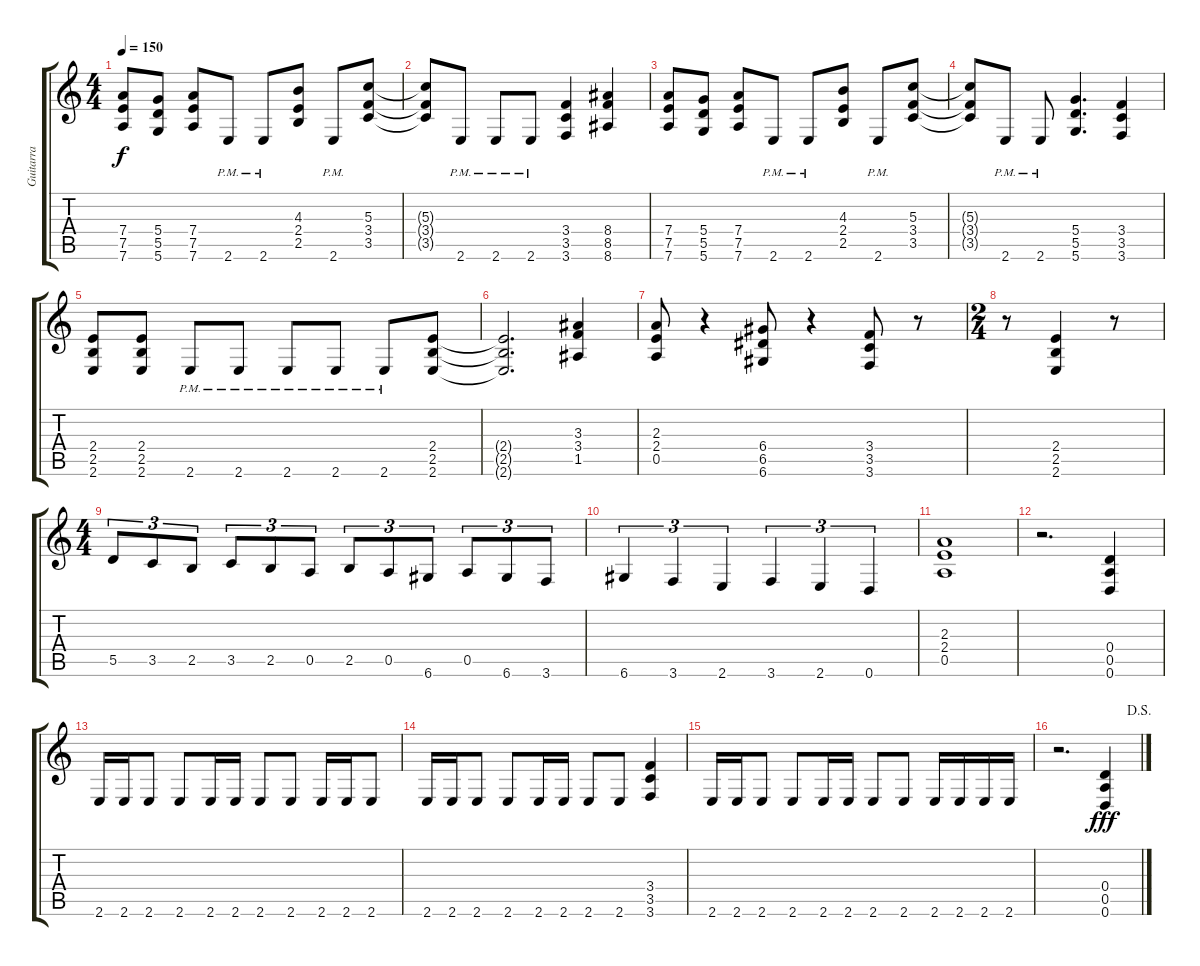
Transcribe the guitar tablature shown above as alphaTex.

\track ("Guitarra" "Guitarra") {instrument overdrivenguitar}
\staff {score tabs}
\tuning (E4 B3 G3 D3 A2 D2) {hide}
\ts (4 4)
\tempo 150
\clef g2
\ks c
(7.4 7.5 7.6).8{dy f} (5.4 5.5 5.6).8 (7.4 7.5 7.6).8 2.6{pm}.8 2.6{pm}.8 (4.3 2.4 2.5).8 2.6{pm}.8 (5.3 3.4 3.5).8 |
(5.3{t} 3.4{t} 3.5{t}).8 2.6{pm}.8 2.6{pm}.8 2.6{pm}.8 (3.4 3.5 3.6).4 (8.4 8.5 8.6).4 |
(7.4 7.5 7.6).8 (5.4 5.5 5.6).8 (7.4 7.5 7.6).8 2.6{pm}.8 2.6{pm}.8 (4.3 2.4 2.5).8 2.6{pm}.8 (5.3 3.4 3.5).8 |
(5.3{t} 3.4{t} 3.5{t}).8 2.6{pm}.8 2.6{pm}.8 (5.4 5.5 5.6).4{d} (3.4 3.5 3.6).4 |
(2.4 2.5 2.6).8 (2.4 2.5 2.6).8 2.6{pm}.8 2.6{pm}.8 2.6{pm}.8 2.6{pm}.8 2.6{pm}.8 (2.4 2.5 2.6).8 |
(2.4{t} 2.5{t} 2.6{t}).2{d} (3.3 3.4 1.5).4 |
(2.3 2.4 0.5).8 r.4 (6.4 6.5 6.6).8 r.4 (3.4 3.5 3.6).8 r.8 |
\ts (2 4)
r.8 (2.4 2.5 2.6).4 r.8 |
\ts (4 4)
5.5.8{tu (3 2)} 3.5.8{tu (3 2)} 2.5.8{tu (3 2)} 3.5.8{tu (3 2)} 2.5.8{tu (3 2)} 0.5.8{tu (3 2)} 2.5.8{tu (3 2)} 0.5.8{tu (3 2)} 6.6.8{tu (3 2)} 0.5.8{tu (3 2)} 6.6.8{tu (3 2)} 3.6.8{tu (3 2)} |
6.6.4{tu (3 2)} 3.6.4{tu (3 2)} 2.6.4{tu (3 2)} 3.6.4{tu (3 2)} 2.6.4{tu (3 2)} 0.6.4{tu (3 2)} |
(2.3 2.4 0.5).1 |
r.2{d} (0.4 0.5 0.6).4 |
2.6.16 2.6.16 2.6.8 2.6.8 2.6.16 2.6.16 2.6.8 2.6.8 2.6.16 2.6.16 2.6.8 |
2.6.16 2.6.16 2.6.8 2.6.8 2.6.16 2.6.16 2.6.8 2.6.8 (3.4 3.5 3.6).4 |
2.6.16 2.6.16 2.6.8 2.6.8 2.6.16 2.6.16 2.6.8 2.6.8 2.6.16 2.6.16 2.6.16 2.6.16 |
\jump dalsegno
r.2{d} (0.4 0.5 0.6).4{dy fff}
